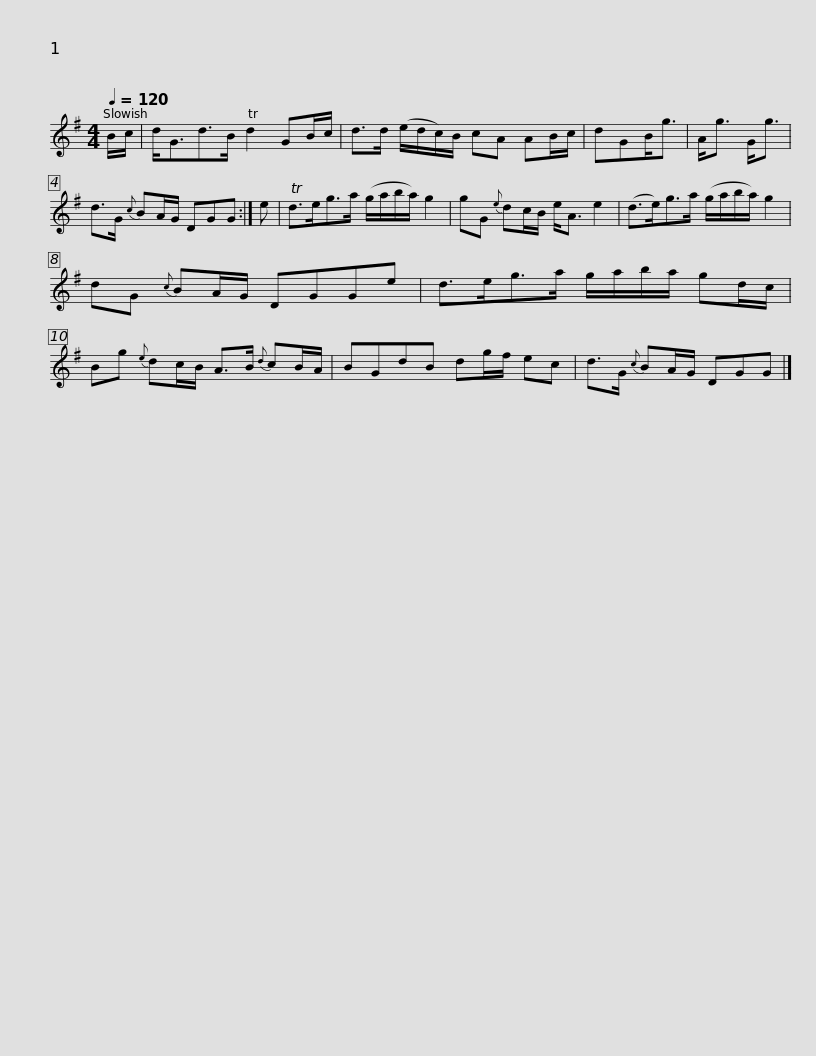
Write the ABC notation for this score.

X:1
L:1/8
Q:1/4=120
M:4/4
I:linebreak $
K:G
V:1 treble
V:1
 B/c/ | d<Gd>B Td2 GB/c/ | d>d (e/d/c/)B/ cA AB/c/ | dGB<g | A<g G<g | %5
 d>G{c} BA/G/ DGG :| e |$ Td>eg>a (g/a/b/a/) g2 | gG{e} dc/B/ e<A e2 | (d>e)g>a (g/a/b/a/) g2 | %10
 dG{c} BA/G/ DGGe |$ d>eg>a g/a/b/a/ gd/c/ | Bg{e} dc/B/ A>B{d} cB/A/ | BGdB dg/f/ ec | d>G{c} BA/G/ DGG |] %15
